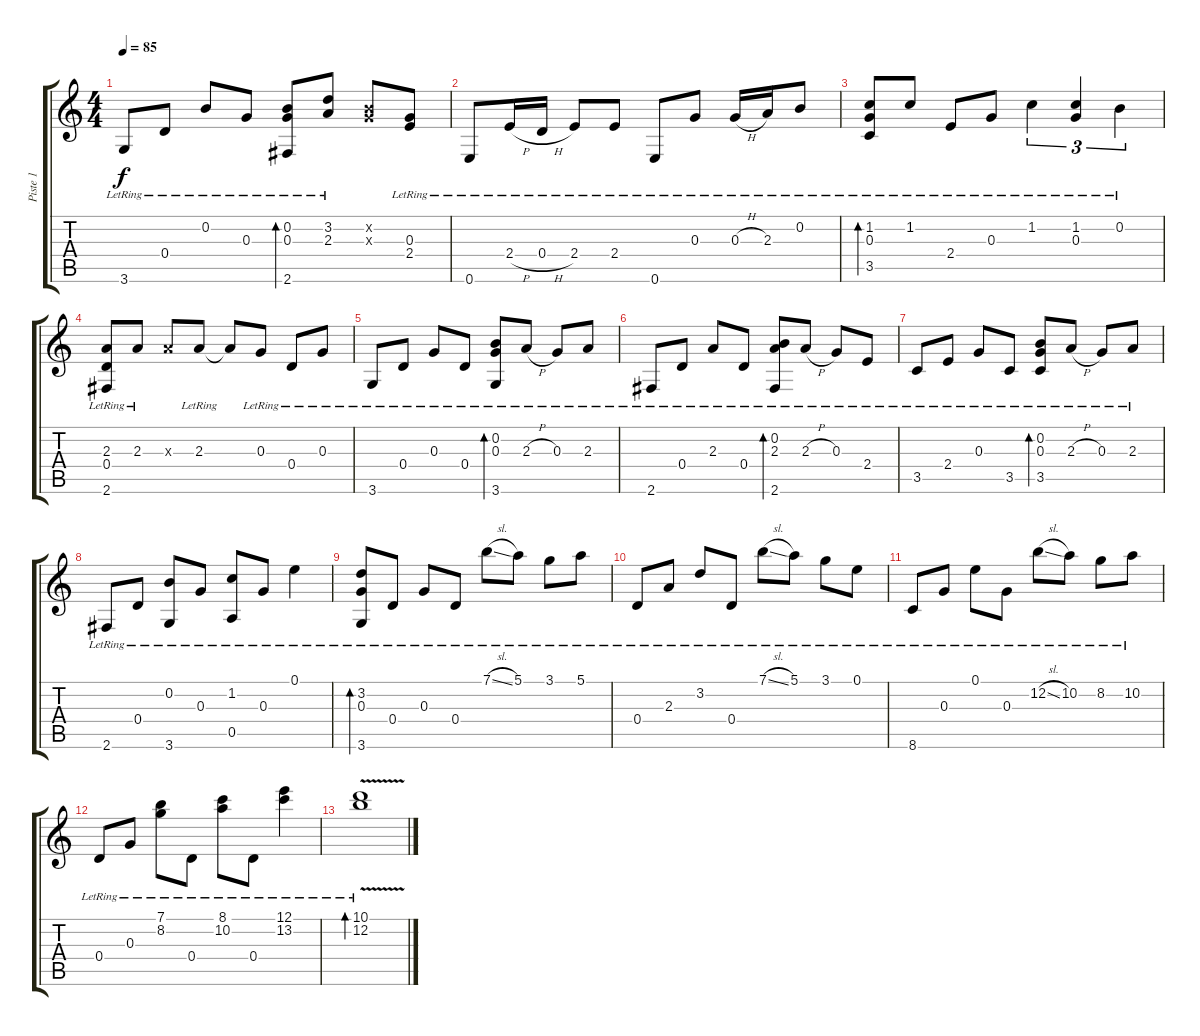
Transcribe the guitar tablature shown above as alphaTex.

\track ("Piste 1" "Piste 1") {instrument acousticguitarsteel}
\staff {score tabs}
\tuning (E4 B3 G3 D3 A2 E2) {hide}
\ts (4 4)
\tempo 85
\clef g2
\ks c
3.6{lr}.8{dy f} 0.4{lr}.8 0.2{lr}.8 0.3{lr}.8 (0.2{lr} 0.3{lr} 2.6{lr}).8{bd 240} (3.2{lr} 2.3{lr}).8 (0.2{x} 0.3{x}).8 (0.3{lr} 2.4{lr}).8 |
0.6{lr}.8 2.4{h lr}.16 0.4{h lr}.16 2.4{lr}.8 2.4{lr}.8 0.6{lr}.8 0.3{lr}.8 0.3{h lr}.16 2.3{lr}.16 0.2{lr}.8 |
(1.2{lr} 0.3{lr} 3.5{lr}).8{bd 240} 1.2{lr}.8 2.4{lr}.8 0.3{lr}.8 1.2{lr}.4{tu (3 2)} (1.2{lr} 0.3{lr}).4{tu (3 2)} 0.2{lr}.4{tu (3 2)} |
(2.3{lr} 0.4{lr} 2.6{lr}).8 2.3{lr}.8 2.3{x}.8 2.3{lr}.8 2.3{t}.8 0.3{lr}.8 0.4{lr}.8 0.3{lr}.8 |
3.6{lr}.8 0.4{lr}.8 0.3{lr}.8 0.4{lr}.8 (0.2{lr} 0.3{lr} 3.6{lr}).8{bd 240} 2.3{h lr}.8 0.3{lr}.8 2.3{lr}.8 |
2.6{lr}.8 0.4{lr}.8 2.3{lr}.8 0.4{lr}.8 (0.2{lr} 2.3{lr} 2.6{lr}).8{bd 240} 2.3{h lr}.8 0.3{lr}.8 2.4{lr}.8 |
3.5{lr}.8 2.4{lr}.8 0.3{lr}.8 3.5{lr}.8 (0.2{lr} 0.3{lr} 3.5{lr}).8{bd 240} 2.3{h lr}.8 0.3{lr}.8 2.3{lr}.8 |
2.6{lr}.8 0.4{lr}.8 (0.2{lr} 3.6{lr}).8 0.3{lr}.8 (1.2{lr} 0.5{lr}).8 0.3{lr}.8 0.1{lr}.4 |
(3.2{lr} 0.3{lr} 3.6{lr}).8{bd 240} 0.4{lr}.8 0.3{lr}.8 0.4{lr}.8 7.1{sl lr}.8 5.1{lr}.8 3.1{lr}.8 5.1{lr}.8 |
0.4{lr}.8 2.3{lr}.8 3.2{lr}.8 0.4{lr}.8 7.1{sl lr}.8 5.1{lr}.8 3.1{lr}.8 0.1{lr}.8 |
8.6{lr}.8 0.3{lr}.8 0.1{lr}.8 0.3{lr}.8 12.2{sl lr}.8 10.2{lr}.8 8.2{lr}.8 10.2{lr}.8 |
0.4{lr}.8 0.3{lr}.8 (7.1{lr} 8.2{lr}).8 0.4{lr}.8 (8.1{lr} 10.2{lr}).8 0.4{lr}.8 (12.1{lr} 13.2{lr}).4 |
(10.1{v lr} 12.2{v lr}).1{bd 240}
